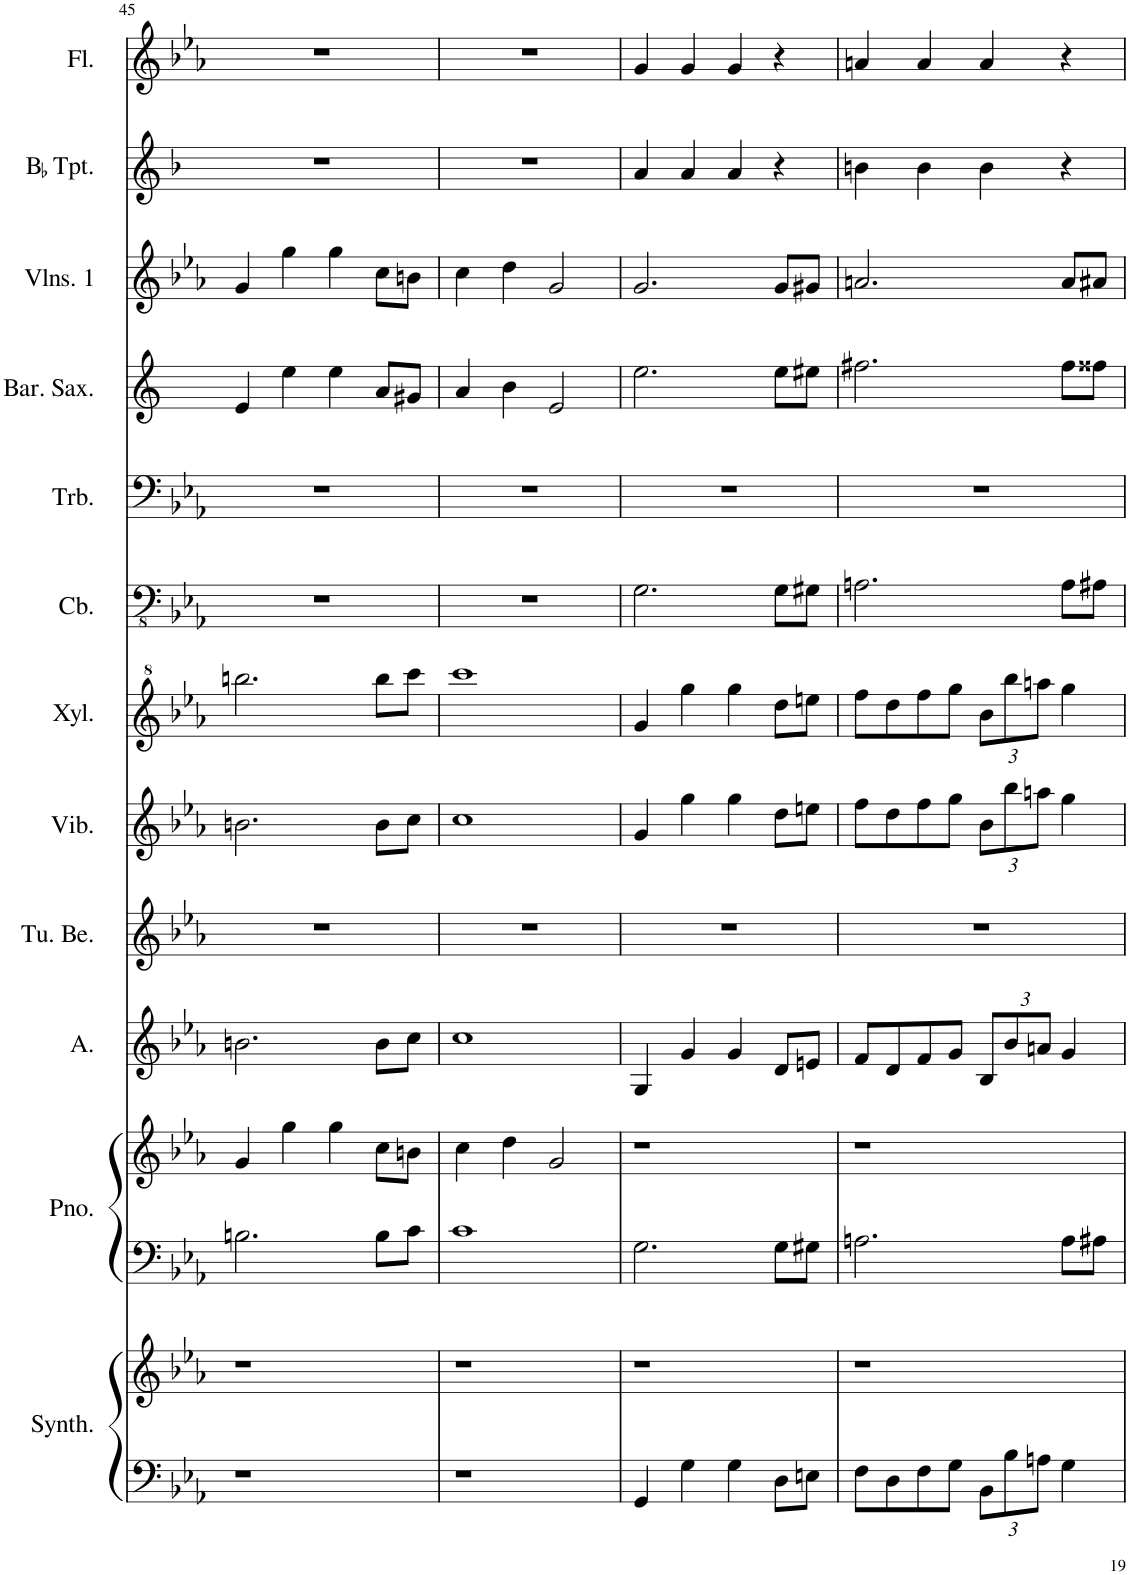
**kern	**kern	**kern	**kern	**kern	**kern	**kern	**kern	**kern	**kern	**kern	**kern	**kern	**kern
*part12	*part12	*part11	*part11	*part10	*part9	*part8	*part7	*part6	*part5	*part4	*part3	*part2	*part1
*staff14	*staff13	*staff12	*staff11	*staff10	*staff9	*staff8	*staff7	*staff6	*staff5	*staff4	*staff3	*staff2	*staff1
*I"Keyboard Synthesizer	*	*I"Piano	*	*I"Alto	*I"Tubular Bells	*I"Vibraphone	*I"Xylophone	*I"Contrabass	*I"Trombone	*I"Baritone Saxophone	*I"Violins 1	*I"BaccidentalFlat Trumpet	*I"Flute
*I'Synth.	*	*I'Pno.	*	*I'A.	*I'Tu. Be.	*I'Vib.	*I'Xyl.	*I'Cb.	*I'Trb.	*I'Bar. Sax.	*I'Vlns. 1	*I'BaccidentalFlat Tpt.	*I'Fl.
!!LO:PB:g=z
*clefF4	*clefG2	*clefF4	*clefG2	*clefG2	*clefG2	*clefG2	*clefG^2	*clefFv4	*clefF4	*clefG2	*clefG2	*clefG2	*clefG2
*	*	*	*	*	*	*	*	*Trd7c12	*	*Trd12c21	*	*Trd1c2	*
*k[b-e-a-]	*k[b-e-a-]	*k[b-e-a-]	*k[b-e-a-]	*k[b-e-a-]	*k[b-e-a-]	*k[b-e-a-]	*k[b-e-a-]	*k[b-e-a-]	*k[b-e-a-]	*k[]	*k[b-e-a-]	*k[b-]	*k[b-e-a-]
*M4/4	*M4/4	*M4/4	*M4/4	*M4/4	*M4/4	*M4/4	*M4/4	*M4/4	*M4/4	*M4/4	*M4/4	*M4/4	*M4/4
=45	=45	=45	=45	=45	=45	=45	=45	=45	=45	=45	=45	=45	=45
1r	1r	2.Bn\	4g/	2.bn\	1r	2.bn\	2.bbbn\	1r	1r	4e/	4g/	1r	1r
.	.	.	4gg\	.	.	.	.	.	.	4ee\	4gg\	.	.
.	.	.	4gg\	.	.	.	.	.	.	4ee\	4gg\	.	.
.	.	8B\L	8cc\L	8b\L	.	8b\L	8bbb\L	.	.	8a/L	8cc\L	.	.
.	.	8c\J	8bn\J	8cc\J	.	8cc\J	8cccc\J	.	.	8g#X/J	8bn\J	.	.
=46	=46	=46	=46	=46	=46	=46	=46	=46	=46	=46	=46	=46	=46
1r	1r	1c	4cc\	1cc	1r	1cc	1cccc	1r	1r	4a/	4cc\	1r	1r
.	.	.	4dd\	.	.	.	.	.	.	4b\	4dd\	.	.
.	.	.	2g/	.	.	.	.	.	.	2e/	2g/	.	.
=47	=47	=47	=47	=47	=47	=47	=47	=47	=47	=47	=47	=47	=47
4GG/	1r	2.G\	1r	4G/	1r	4g/	4gg/	2.GG\	1r	2.ee\	2.g/	4a/	4g/
4G\	.	.	.	4g/	.	4gg\	4ggg\	.	.	.	.	4a/	4g/
4G\	.	.	.	4g/	.	4gg\	4ggg\	.	.	.	.	4a/	4g/
8D\L	.	8G\L	.	8d/L	.	8dd\L	8ddd\L	8GG\L	.	8ee\L	8g/L	4r	4r
8En\J	.	8G#X\J	.	8en/J	.	8een\J	8eeen\J	8GG#X\J	.	8ee#X\J	8g#X/J	.	.
=48	=48	=48	=48	=48	=48	=48	=48	=48	=48	=48	=48	=48	=48
8F\L	1r	2.An\	1r	8f/L	1r	8ff\L	8fff\L	2.AAn\	1r	2.ff#X\	2.an/	4bn\	4an/
8D\	.	.	.	8d/	.	8dd\	8ddd\	.	.	.	.	.	.
8F\	.	.	.	8f/	.	8ff\	8fff\	.	.	.	.	4b\	4a/
8G\J	.	.	.	8g/J	.	8gg\J	8ggg\J	.	.	.	.	.	.
*Xbrackettup	*	*	*	*Xbrackettup	*	*Xbrackettup	*Xbrackettup	*	*	*	*	*	*
12BB-\L	.	.	.	12B-/L	.	12b-\L	12bb-\L	.	.	.	.	4b\	4a/
12B-\	.	.	.	12b-/	.	12bb-\	12bbb-\	.	.	.	.	.	.
12An\J	.	.	.	12an/J	.	12aan\J	12aaan\J	.	.	.	.	.	.
4G\	.	8A\L	.	4g/	.	4gg\	4ggg\	8AA\L	.	8ff#\L	8a/L	4r	4r
.	.	8A#X\J	.	.	.	.	.	8AA#X\J	.	8ff##X\J	8a#X/J	.	.
=	=	=	=	=	=	=	=	=	=	=	=	=	=
*-	*-	*-	*-	*-	*-	*-	*-	*-	*-	*-	*-	*-	*-
